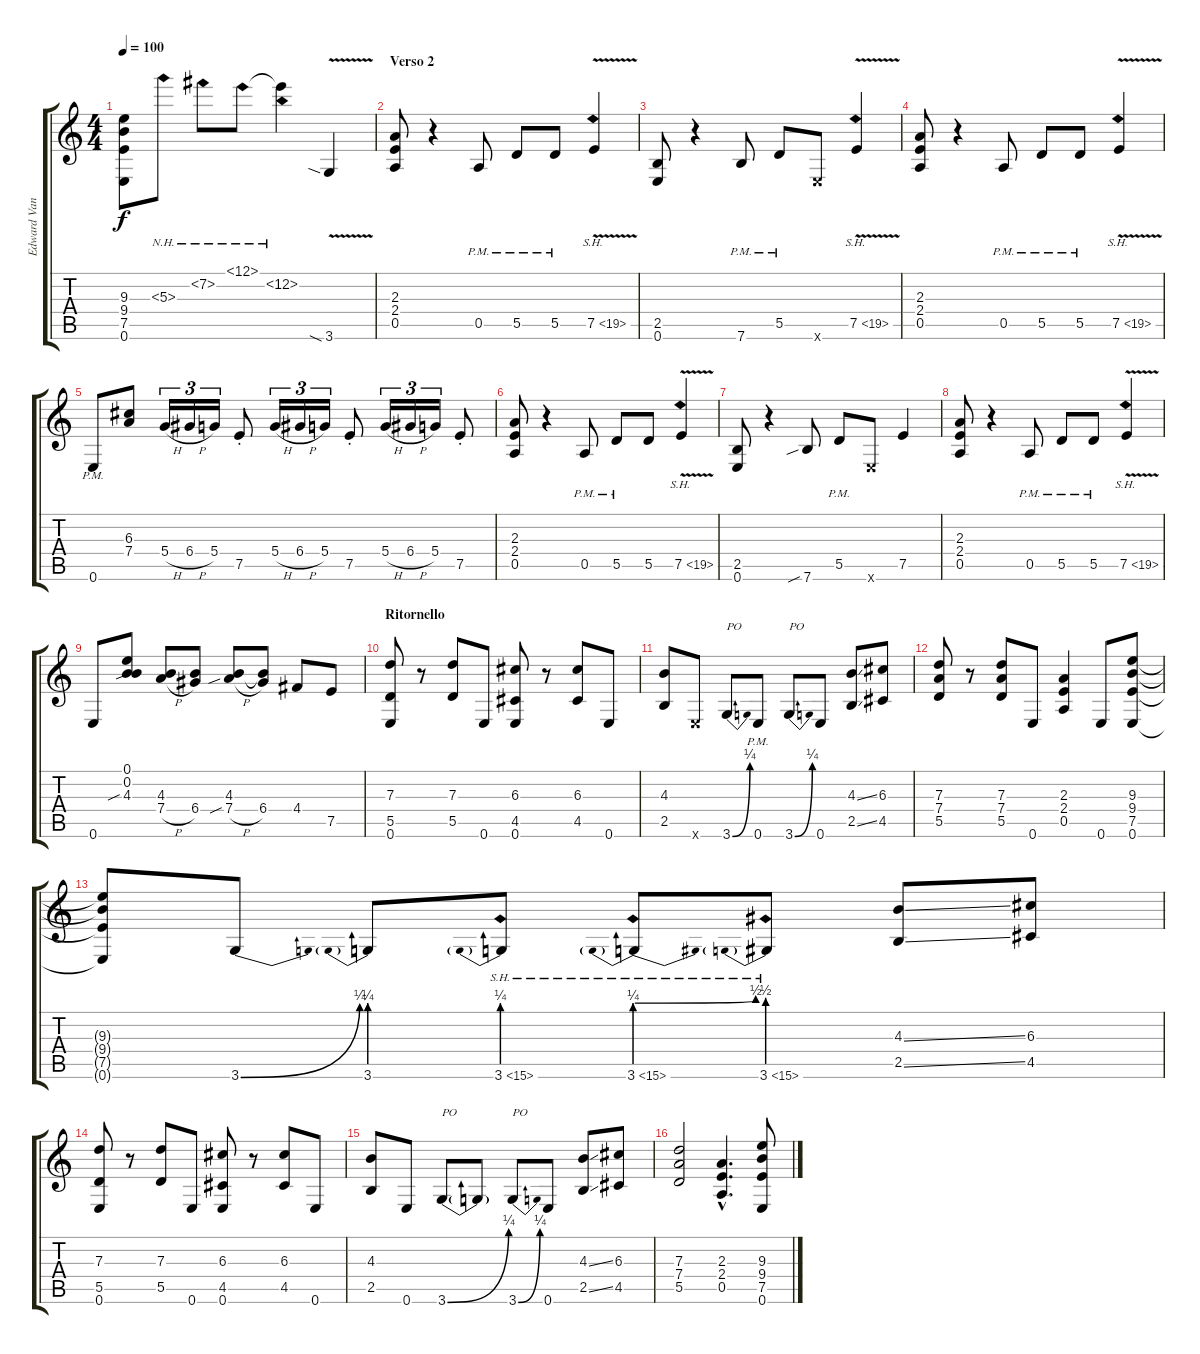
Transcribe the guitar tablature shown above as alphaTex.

\track ("Edward Van Halen" "Edward Van") {instrument distortionguitar}
\staff {score tabs}
\tuning (E4 B3 G3 D3 A2 E2) {hide}
\ts (4 4)
\tempo 100
\clef g2
\ks c
(9.3{t} 9.4{t} 7.5{t} 0.6{t}).8{dy f} 5.3{nh}.8 7.2{nh}.8 12.1{nh}.8 (12.1{t} 12.2{nh}).4 3.6{v sia}.4 |
\section ("" "Verso 2")
(2.3 2.4 0.5).8 r.4 0.5{pm}.8 5.5{pm}.8 5.5{pm}.8 7.5{sh 12 v}.4 |
(2.5 0.6).8 r.4 7.6{pm}.8 5.5{pm}.8 0.6{x}.8 7.5{sh 12 v}.4 |
(2.3 2.4 0.5).8 r.4 0.5{pm}.8 5.5{pm}.8 5.5{pm}.8 7.5{sh 12 v}.4 |
0.6{pm}.8 (6.3 7.4).8 5.4{h}.16{tu (3 2)} 6.4{h}.16{tu (3 2)} 5.4.16{tu (3 2)} 7.5{st}.8 5.4{h}.16{tu (3 2)} 6.4{h}.16{tu (3 2)} 5.4.16{tu (3 2)} 7.5{st}.8 5.4{h}.16{tu (3 2)} 6.4{h}.16{tu (3 2)} 5.4.16{tu (3 2)} 7.5{st}.8 |
(2.3 2.4 0.5).8 r.4 0.5{pm}.8 5.5{pm}.8 5.5.8 7.5{sh 12 v}.4 |
(2.5 0.6).8 r.4 7.6{sib}.8 5.5{pm}.8 0.6{x}.8 7.5.4 |
(2.3 2.4 0.5).8 r.4 0.5{pm}.8 5.5{pm}.8 5.5{pm}.8 7.5{sh 12 v}.4 |
0.6.8 (0.1 0.2 4.3{sib}).8 (4.3 7.4{h}).8 (4.3{t} 6.4).8 (4.3 7.4{sib h}).8 (4.3{t} 6.4).8 4.4.8 7.5.8 |
\section ("" "Ritornello")
(7.3 5.5 0.6).8 r.8 (7.3 5.5).8 0.6.8 (6.3 4.5 0.6).8 r.8 (6.3 4.5).8 0.6.8 |
(4.3 2.5).8 0.6{x}.8 3.6{be (bend 0 0 60 1)}.8{txt "PO"} 0.6{pm}.8 3.6{be (bend 0 0 60 1)}.8{txt "PO"} 0.6.8 (4.3{ss} 2.5{ss}).8 (6.3 4.5).8 |
(7.3 7.4 5.5).8 r.8 (7.3 7.4 5.5).8 0.6.8 (2.3 2.4 0.5).4 0.6.8 (9.3 9.4 7.5 0.6).8 |
(9.3{t} 9.4{t} 7.5{t} 0.6{t}).8 3.6{be (bend 0 0 60 1)}.8 3.6{be (prebend 0 1 60 1)}.8 3.6{be (prebend 0 1 60 1) sh 12}.8 3.6{be (prebendbend 0 1 60 2) sh 12}.8 3.6{be (prebend 0 2 60 2) sh 12}.8 (4.3{ss} 2.5{ss}).8 (6.3 4.5).8 |
(7.3 5.5 0.6).8 r.8 (7.3 5.5).8 0.6.8 (6.3 4.5 0.6).8 r.8 (6.3 4.5).8 0.6.8 |
(4.3 2.5).8 0.6.8 3.6{be (bend 0 0 60 1)}.8{txt "PO"} 3.6{t}.8 3.6{be (bend 0 0 60 1)}.8{txt "PO"} 0.6.8 (4.3{ss} 2.5{ss}).8 (6.3 4.5).8 |
(7.3 7.4 5.5).2 (2.3{hac} 2.4{hac} 0.5{hac}).4{d} (9.3 9.4 7.5 0.6).8
